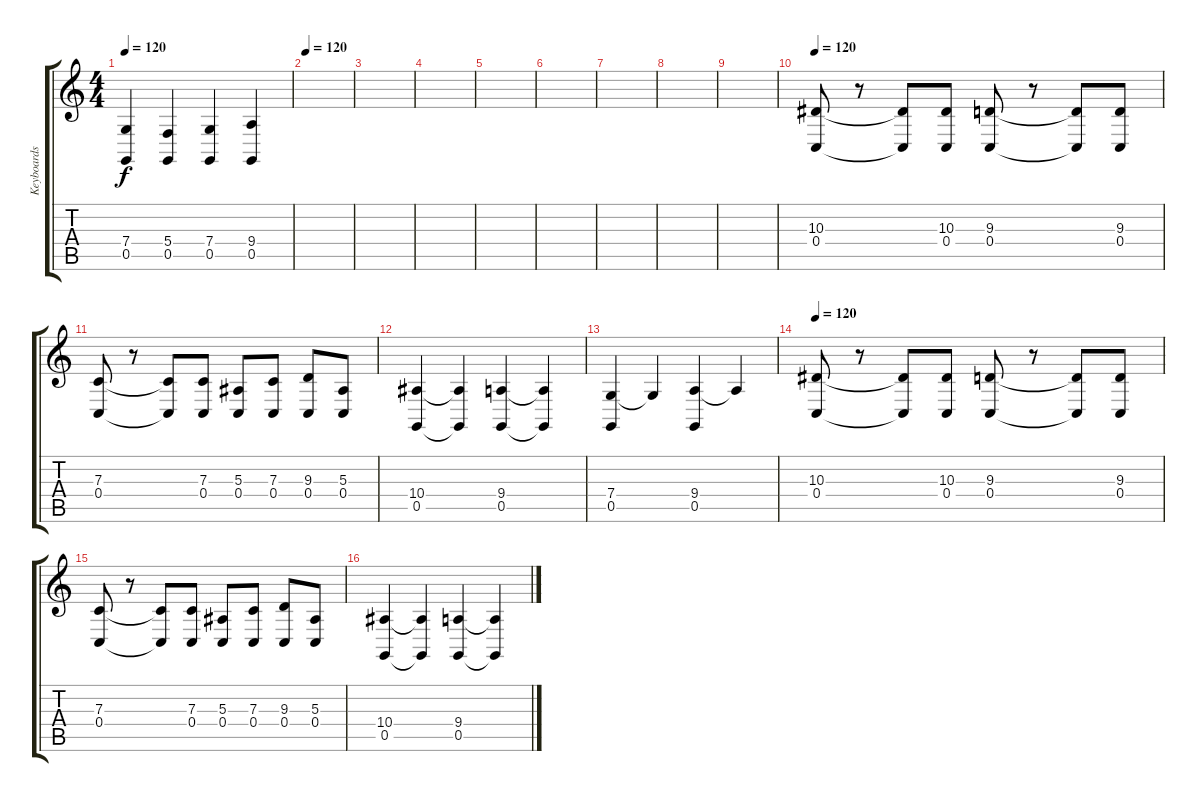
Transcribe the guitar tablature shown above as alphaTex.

\track ("Keyboards" "Keyboards") {instrument acousticgrandpiano}
\staff {score tabs}
\tuning (D4 A3 F3 C3 G2 D2) {hide}
\ts (4 4)
\tempo 120
\clef g2
\ks c
(7.4{t} 0.5{t}).4{dy f} (5.4 0.5).4 (7.4 0.5).4 (9.4 0.5).4 |
\tempo 120
|
|
|
|
|
|
|
|
\tempo 120
(10.3 0.4).8{instrument pad5bowed} r.8 (10.3{t} 0.4{t}).8 (10.3 0.4).8 (9.3 0.4).8 r.8 (9.3{t} 0.4{t}).8 (9.3 0.4).8 |
(7.3 0.4).8 r.8 (7.3{t} 0.4{t}).8 (7.3 0.4).8 (5.3 0.4).8 (7.3 0.4).8 (9.3 0.4).8 (5.3 0.4).8 |
(10.4 0.5).4 (10.4{t} 0.5{t}).4 (9.4 0.5).4 (9.4{t} 0.5{t}).4 |
(7.4 0.5).4 7.4{t}.4 (9.4 0.5).4 9.4{t}.4 |
\tempo 120
(10.3 0.4).8{instrument pad5bowed} r.8 (10.3{t} 0.4{t}).8 (10.3 0.4).8 (9.3 0.4).8 r.8 (9.3{t} 0.4{t}).8 (9.3 0.4).8 |
(7.3 0.4).8 r.8 (7.3{t} 0.4{t}).8 (7.3 0.4).8 (5.3 0.4).8 (7.3 0.4).8 (9.3 0.4).8 (5.3 0.4).8 |
(10.4 0.5).4 (10.4{t} 0.5{t}).4 (9.4 0.5).4 (9.4{t} 0.5{t}).4
